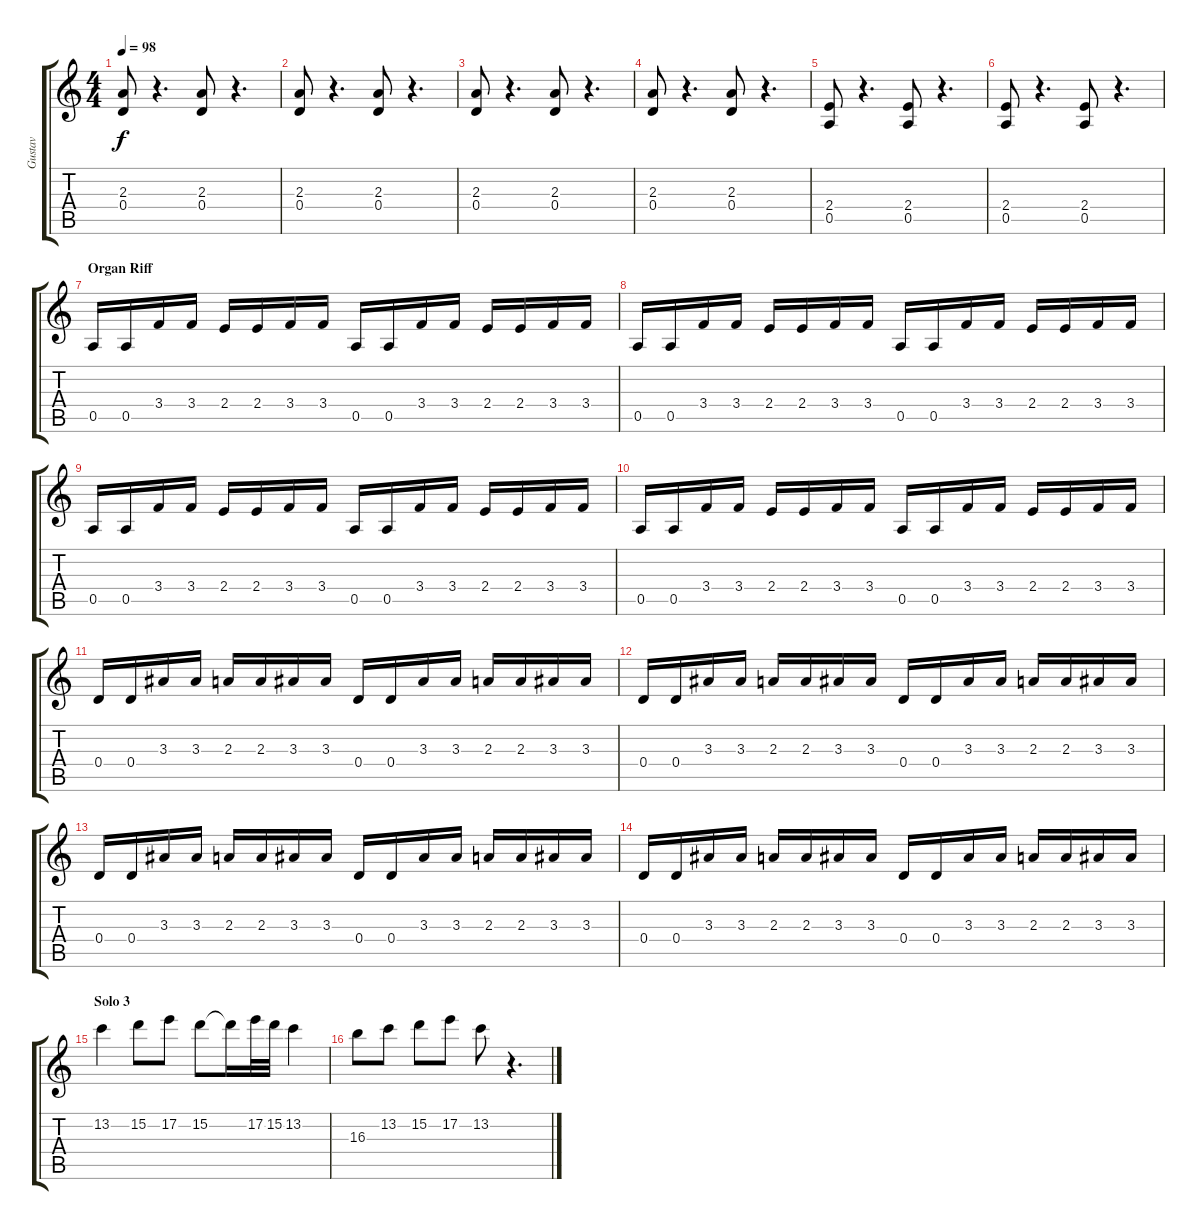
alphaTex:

\track ("Gustav" "Gustav") {instrument overdrivenguitar}
\staff {score tabs}
\tuning (E4 B3 G3 D3 A2 E2) {hide}
\ts (4 4)
\tempo 98
\clef g2
\ks c
(2.3 0.4).8{dy f} r.4{d} (2.3 0.4).8 r.4{d} |
(2.3 0.4).8 r.4{d} (2.3 0.4).8 r.4{d} |
(2.3 0.4).8 r.4{d} (2.3 0.4).8 r.4{d} |
(2.3 0.4).8 r.4{d} (2.3 0.4).8 r.4{d} |
(2.4 0.5).8 r.4{d} (2.4 0.5).8 r.4{d} |
(2.4 0.5).8 r.4{d} (2.4 0.5).8 r.4{d} |
\section ("" "Organ Riff")
0.5.16 0.5.16 3.4.16 3.4.16 2.4.16 2.4.16 3.4.16 3.4.16 0.5.16 0.5.16 3.4.16 3.4.16 2.4.16 2.4.16 3.4.16 3.4.16 |
0.5.16 0.5.16 3.4.16 3.4.16 2.4.16 2.4.16 3.4.16 3.4.16 0.5.16 0.5.16 3.4.16 3.4.16 2.4.16 2.4.16 3.4.16 3.4.16 |
0.5.16 0.5.16 3.4.16 3.4.16 2.4.16 2.4.16 3.4.16 3.4.16 0.5.16 0.5.16 3.4.16 3.4.16 2.4.16 2.4.16 3.4.16 3.4.16 |
0.5.16 0.5.16 3.4.16 3.4.16 2.4.16 2.4.16 3.4.16 3.4.16 0.5.16 0.5.16 3.4.16 3.4.16 2.4.16 2.4.16 3.4.16 3.4.16 |
0.4.16 0.4.16 3.3.16 3.3.16 2.3.16 2.3.16 3.3.16 3.3.16 0.4.16 0.4.16 3.3.16 3.3.16 2.3.16 2.3.16 3.3.16 3.3.16 |
0.4.16 0.4.16 3.3.16 3.3.16 2.3.16 2.3.16 3.3.16 3.3.16 0.4.16 0.4.16 3.3.16 3.3.16 2.3.16 2.3.16 3.3.16 3.3.16 |
0.4.16 0.4.16 3.3.16 3.3.16 2.3.16 2.3.16 3.3.16 3.3.16 0.4.16 0.4.16 3.3.16 3.3.16 2.3.16 2.3.16 3.3.16 3.3.16 |
0.4.16 0.4.16 3.3.16 3.3.16 2.3.16 2.3.16 3.3.16 3.3.16 0.4.16 0.4.16 3.3.16 3.3.16 2.3.16 2.3.16 3.3.16 3.3.16 |
\section ("" "Solo 3")
13.2.4 15.2.8 17.2.8 15.2.8 15.2{t}.16 17.2.32 15.2.32 13.2.4 |
16.3.8 13.2.8 15.2.8 17.2.8 13.2.8 r.4{d}
